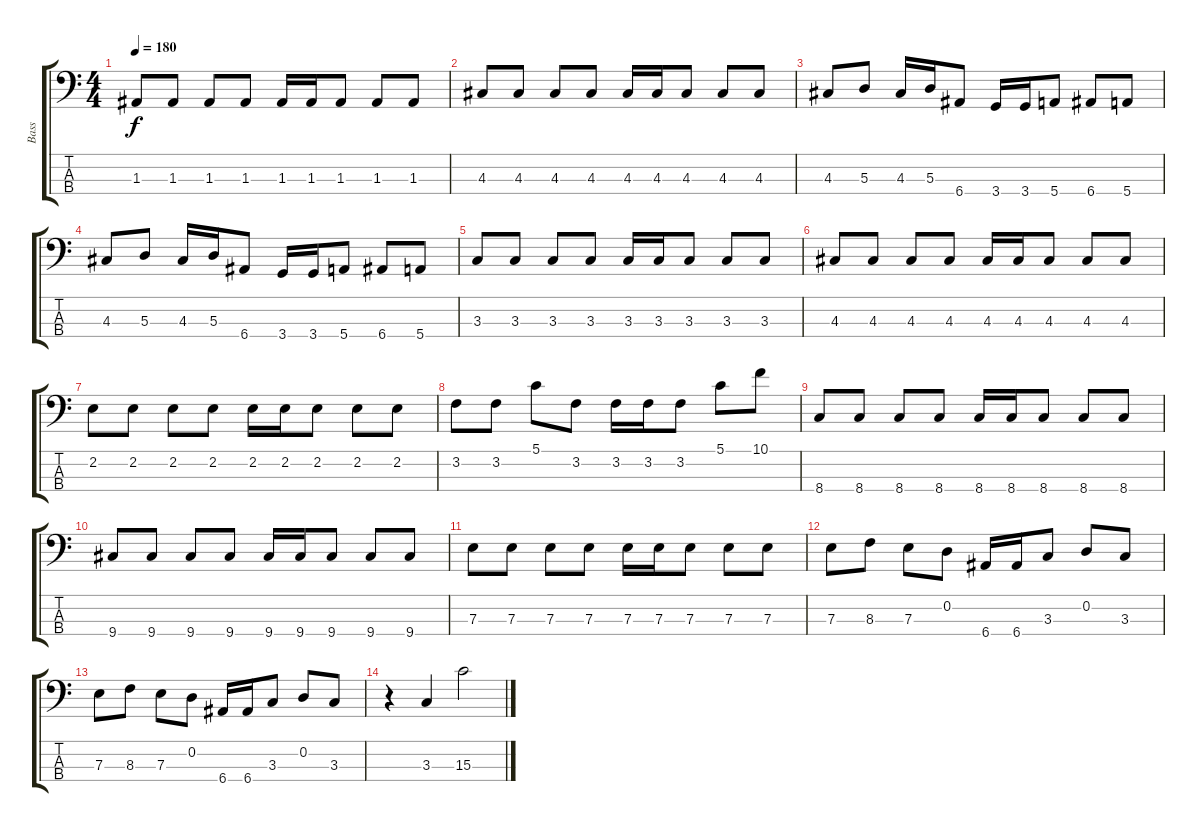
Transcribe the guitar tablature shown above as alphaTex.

\track ("Bass" "Bass") {instrument electricbassfinger}
\staff {score tabs}
\tuning (G2 D2 A1 E1) {hide}
\ts (4 4)
\tempo 180
\clef f4
\ks c
1.3.8{dy f} 1.3.8 1.3.8 1.3.8 1.3.16 1.3.16 1.3.8 1.3.8 1.3.8 |
4.3.8 4.3.8 4.3.8 4.3.8 4.3.16 4.3.16 4.3.8 4.3.8 4.3.8 |
4.3.8 5.3.8 4.3.16 5.3.16 6.4.8 3.4.16 3.4.16 5.4.8 6.4.8 5.4.8 |
4.3.8 5.3.8 4.3.16 5.3.16 6.4.8 3.4.16 3.4.16 5.4.8 6.4.8 5.4.8 |
3.3.8 3.3.8 3.3.8 3.3.8 3.3.16 3.3.16 3.3.8 3.3.8 3.3.8 |
4.3.8 4.3.8 4.3.8 4.3.8 4.3.16 4.3.16 4.3.8 4.3.8 4.3.8 |
2.2.8 2.2.8 2.2.8 2.2.8 2.2.16 2.2.16 2.2.8 2.2.8 2.2.8 |
3.2.8 3.2.8 5.1.8 3.2.8 3.2.16 3.2.16 3.2.8 5.1.8 10.1.8 |
8.4.8 8.4.8 8.4.8 8.4.8 8.4.16 8.4.16 8.4.8 8.4.8 8.4.8 |
9.4.8 9.4.8 9.4.8 9.4.8 9.4.16 9.4.16 9.4.8 9.4.8 9.4.8 |
7.3.8 7.3.8 7.3.8 7.3.8 7.3.16 7.3.16 7.3.8 7.3.8 7.3.8 |
7.3.8 8.3.8 7.3.8 0.2.8 6.4.16 6.4.16 3.3.8 0.2.8 3.3.8 |
7.3.8 8.3.8 7.3.8 0.2.8 6.4.16 6.4.16 3.3.8 0.2.8 3.3.8 |
r.4 3.3.4 15.3.2
